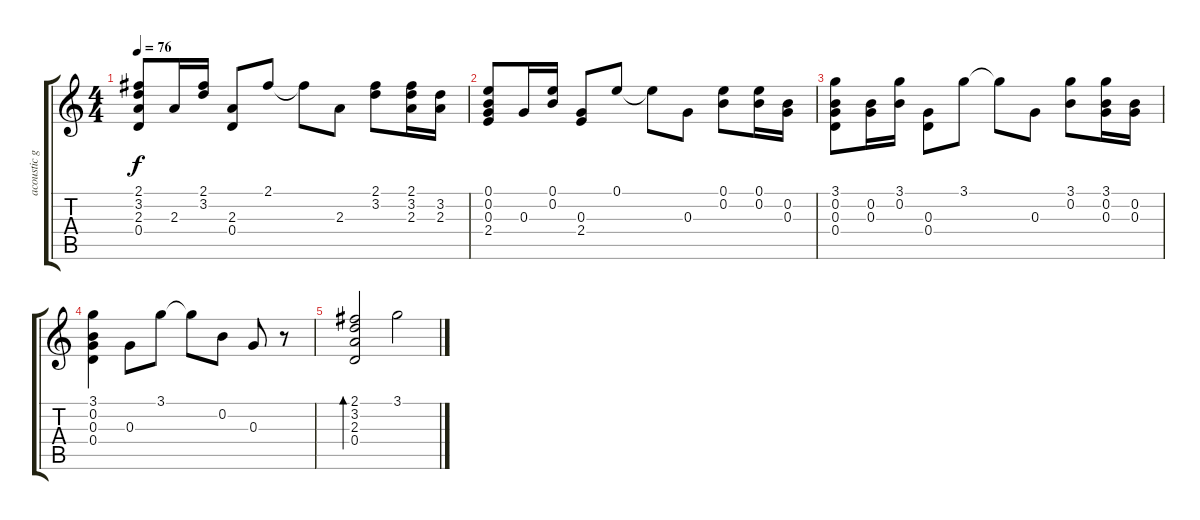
\track ("acoustic guitar" "acoustic g") {instrument acousticguitarsteel}
\staff {score tabs}
\tuning (E4 B3 G3 D3 A2 E2) {hide}
\ts (4 4)
\tempo 76
\clef g2
\ks c
(2.1 3.2 2.3 0.4).8{dy f volume 9 instrument acousticguitarsteel} 2.3.16 (2.1 3.2).16 (2.3 0.4).8 2.1.8 2.1{t}.8 2.3.8 (2.1 3.2).8 (2.1 3.2 2.3).16 (3.2 2.3).16 |
(0.1 0.2 0.3 2.4).8{volume 9 instrument acousticguitarsteel} 0.3.16 (0.1 0.2).16 (0.3 2.4).8 0.1.8 0.1{t}.8 0.3.8 (0.1 0.2).8 (0.1 0.2).16 (0.2 0.3).16 |
(3.1 0.2 0.3 0.4).8{volume 9 instrument acousticguitarsteel} (0.2 0.3).16 (3.1 0.2).16 (0.3 0.4).8 3.1.8 3.1{t}.8 0.3.8 (3.1 0.2).8 (3.1 0.2 0.3).16 (0.2 0.3).16 |
(3.1 0.2 0.3 0.4).4{volume 9 instrument acousticguitarsteel} 0.3.8 3.1.8 3.1{t}.8 0.2.8 0.3.8 r.8 |
(2.1 3.2 2.3 0.4).2{bd 240} 3.1.2
